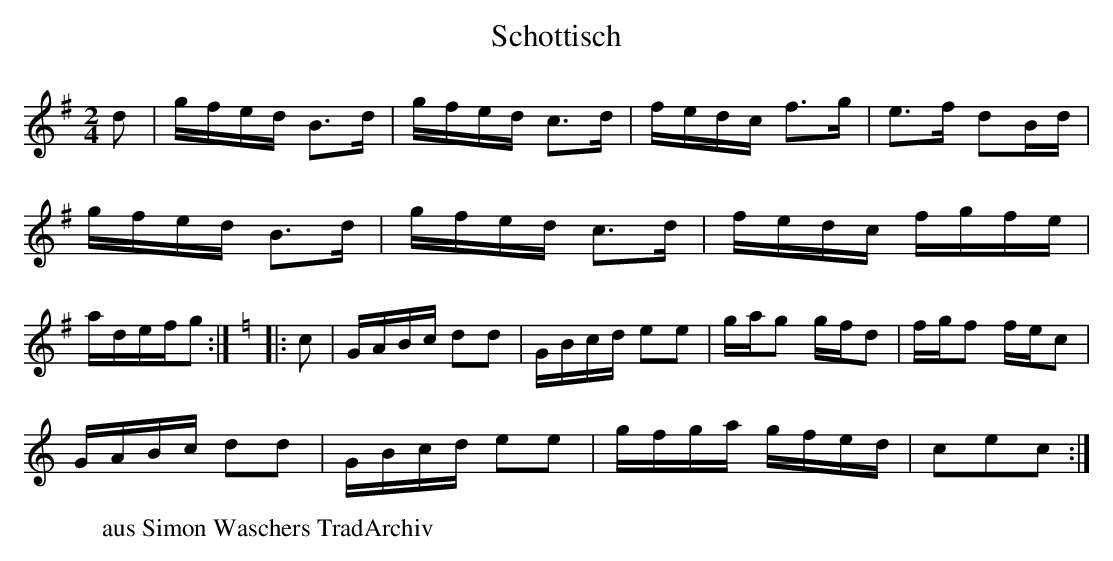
X:1
T:Schottisch
M:2/4
L:1/16
K:G
d2 |\
gfed B3d | gfed c3d | fedc f3g | e3f d2Bd |
gfed B3d | gfed c3d | fedc fgfe | adefg2 :|\
K:C
|: c2 |\
GABc d2d2 | GBcd e2e2 | gag2 gfd2 | fgf2 fec2 |
GABc d2d2 | GBcd e2e2 | gfga gfed | c2e2c2 :|
W:aus Simon Waschers TradArchiv
